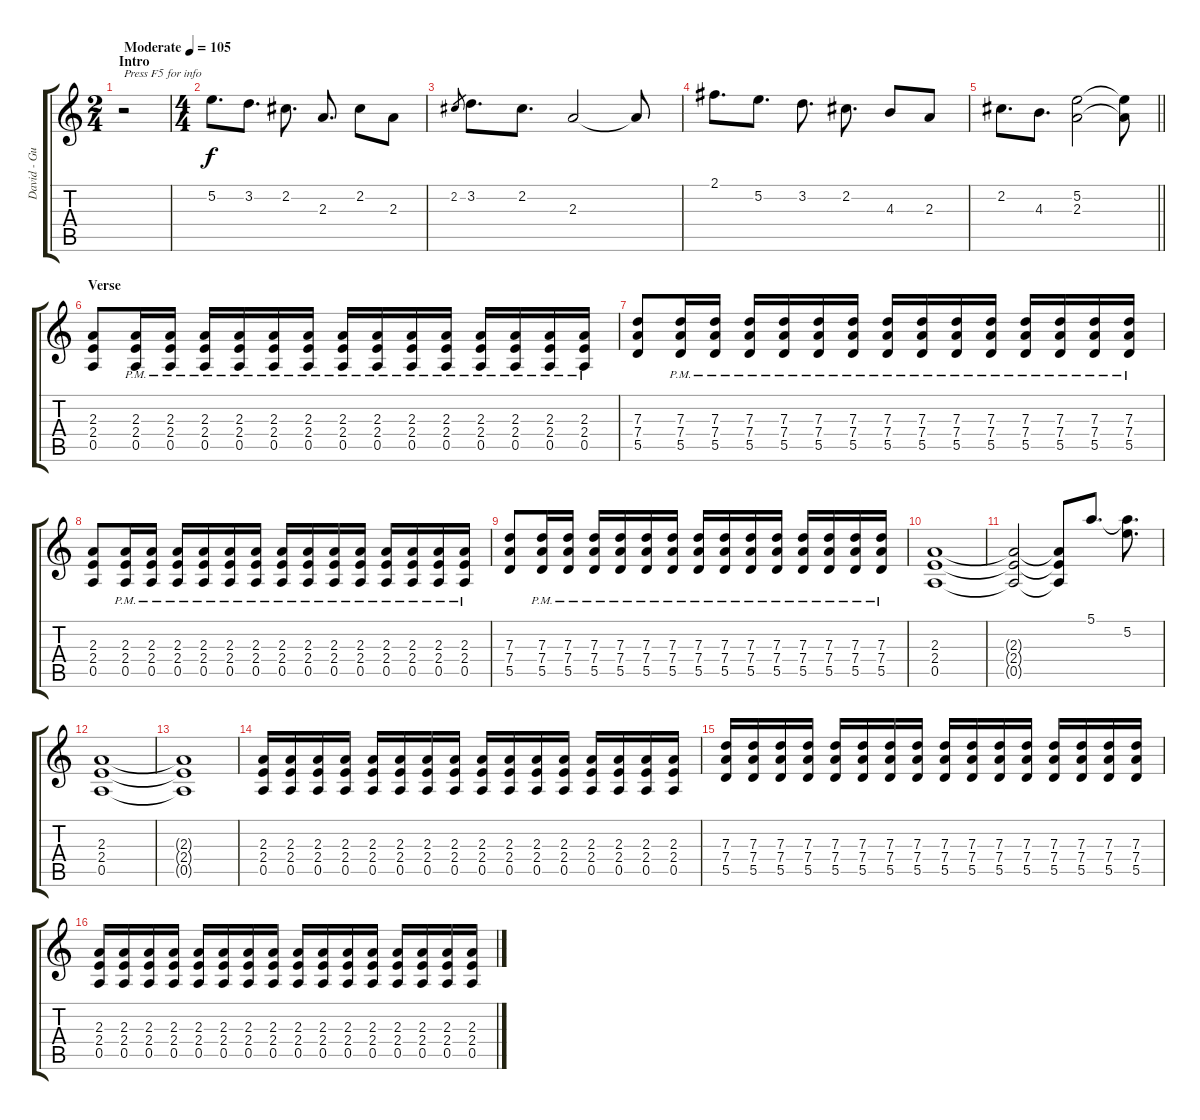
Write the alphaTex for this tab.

\track ("David - Guitar 1" "David - Gu") {instrument distortionguitar}
\staff {score tabs}
\tuning (E4 B3 G3 D3 A2 D2) {hide}
\ts (2 4)
\section ("" "Intro")
\tempo (105 "Moderate")
\clef g2
\ks c
r.2{txt "Press F5 for info" dy f instrument distortionguitar} |
\ts (4 4)
5.2.8{d} 3.2.8{d} 2.2.8{d} 2.3.8{d} 2.2.8 2.3.8 |
2.2.8{gr} 3.2.8{d} 2.2.8{d} 2.3.2 2.3{t}.8 |
2.1.8{d} 5.2.8{d} 3.2.8{d} 2.2.8{d} 4.3.8 2.3.8 |
\barLineRight lightlight
2.2.8{d} 4.3.8{d} (5.2 2.3).2 (5.2{t} 2.3{t}).8 |
\section ("" "Verse")
(2.3 2.4 0.5).8 (2.3{pm} 2.4{pm} 0.5{pm}).16 (2.3{pm} 2.4{pm} 0.5{pm}).16 (2.3{pm} 2.4{pm} 0.5{pm}).16 (2.3{pm} 2.4{pm} 0.5{pm}).16 (2.3{pm} 2.4{pm} 0.5{pm}).16 (2.3{pm} 2.4{pm} 0.5{pm}).16 (2.3{pm} 2.4{pm} 0.5{pm}).16 (2.3{pm} 2.4{pm} 0.5{pm}).16 (2.3{pm} 2.4{pm} 0.5{pm}).16 (2.3{pm} 2.4{pm} 0.5{pm}).16 (2.3{pm} 2.4{pm} 0.5{pm}).16 (2.3{pm} 2.4{pm} 0.5{pm}).16 (2.3{pm} 2.4{pm} 0.5{pm}).16 (2.3{pm} 2.4{pm} 0.5{pm}).16 |
(7.3 7.4 5.5).8 (7.3{pm} 7.4{pm} 5.5{pm}).16 (7.3{pm} 7.4{pm} 5.5{pm}).16 (7.3{pm} 7.4{pm} 5.5{pm}).16 (7.3{pm} 7.4{pm} 5.5{pm}).16 (7.3{pm} 7.4{pm} 5.5{pm}).16 (7.3{pm} 7.4{pm} 5.5{pm}).16 (7.3{pm} 7.4{pm} 5.5{pm}).16 (7.3{pm} 7.4{pm} 5.5{pm}).16 (7.3{pm} 7.4{pm} 5.5{pm}).16 (7.3{pm} 7.4{pm} 5.5{pm}).16 (7.3{pm} 7.4{pm} 5.5{pm}).16 (7.3{pm} 7.4{pm} 5.5{pm}).16 (7.3{pm} 7.4{pm} 5.5{pm}).16 (7.3{pm} 7.4{pm} 5.5{pm}).16 |
(2.3 2.4 0.5).8 (2.3{pm} 2.4{pm} 0.5{pm}).16 (2.3{pm} 2.4{pm} 0.5{pm}).16 (2.3{pm} 2.4{pm} 0.5{pm}).16 (2.3{pm} 2.4{pm} 0.5{pm}).16 (2.3{pm} 2.4{pm} 0.5{pm}).16 (2.3{pm} 2.4{pm} 0.5{pm}).16 (2.3{pm} 2.4{pm} 0.5{pm}).16 (2.3{pm} 2.4{pm} 0.5{pm}).16 (2.3{pm} 2.4{pm} 0.5{pm}).16 (2.3{pm} 2.4{pm} 0.5{pm}).16 (2.3{pm} 2.4{pm} 0.5{pm}).16 (2.3{pm} 2.4{pm} 0.5{pm}).16 (2.3{pm} 2.4{pm} 0.5{pm}).16 (2.3{pm} 2.4{pm} 0.5{pm}).16 |
(7.3 7.4 5.5).8 (7.3{pm} 7.4{pm} 5.5{pm}).16 (7.3{pm} 7.4{pm} 5.5{pm}).16 (7.3{pm} 7.4{pm} 5.5{pm}).16 (7.3{pm} 7.4{pm} 5.5{pm}).16 (7.3{pm} 7.4{pm} 5.5{pm}).16 (7.3{pm} 7.4{pm} 5.5{pm}).16 (7.3{pm} 7.4{pm} 5.5{pm}).16 (7.3{pm} 7.4{pm} 5.5{pm}).16 (7.3{pm} 7.4{pm} 5.5{pm}).16 (7.3{pm} 7.4{pm} 5.5{pm}).16 (7.3{pm} 7.4{pm} 5.5{pm}).16 (7.3{pm} 7.4{pm} 5.5{pm}).16 (7.3{pm} 7.4{pm} 5.5{pm}).16 (7.3{pm} 7.4{pm} 5.5{pm}).16 |
(2.3 2.4 0.5).1 |
(2.3{t} 2.4{t} 0.5{t}).2 (2.3{t} 2.4{t} 0.5{t}).8 5.1.8{d} (5.1{t} 5.2).8{d} |
(2.3 2.4 0.5).1 |
(2.3{t} 2.4{t} 0.5{t}).1 |
(2.3 2.4 0.5).16 (2.3 2.4 0.5).16 (2.3 2.4 0.5).16 (2.3 2.4 0.5).16 (2.3 2.4 0.5).16 (2.3 2.4 0.5).16 (2.3 2.4 0.5).16 (2.3 2.4 0.5).16 (2.3 2.4 0.5).16 (2.3 2.4 0.5).16 (2.3 2.4 0.5).16 (2.3 2.4 0.5).16 (2.3 2.4 0.5).16 (2.3 2.4 0.5).16 (2.3 2.4 0.5).16 (2.3 2.4 0.5).16 |
(7.3 7.4 5.5).16 (7.3 7.4 5.5).16 (7.3 7.4 5.5).16 (7.3 7.4 5.5).16 (7.3 7.4 5.5).16 (7.3 7.4 5.5).16 (7.3 7.4 5.5).16 (7.3 7.4 5.5).16 (7.3 7.4 5.5).16 (7.3 7.4 5.5).16 (7.3 7.4 5.5).16 (7.3 7.4 5.5).16 (7.3 7.4 5.5).16 (7.3 7.4 5.5).16 (7.3 7.4 5.5).16 (7.3 7.4 5.5).16 |
(2.3 2.4 0.5).16 (2.3 2.4 0.5).16 (2.3 2.4 0.5).16 (2.3 2.4 0.5).16 (2.3 2.4 0.5).16 (2.3 2.4 0.5).16 (2.3 2.4 0.5).16 (2.3 2.4 0.5).16 (2.3 2.4 0.5).16 (2.3 2.4 0.5).16 (2.3 2.4 0.5).16 (2.3 2.4 0.5).16 (2.3 2.4 0.5).16 (2.3 2.4 0.5).16 (2.3 2.4 0.5).16 (2.3 2.4 0.5).16
